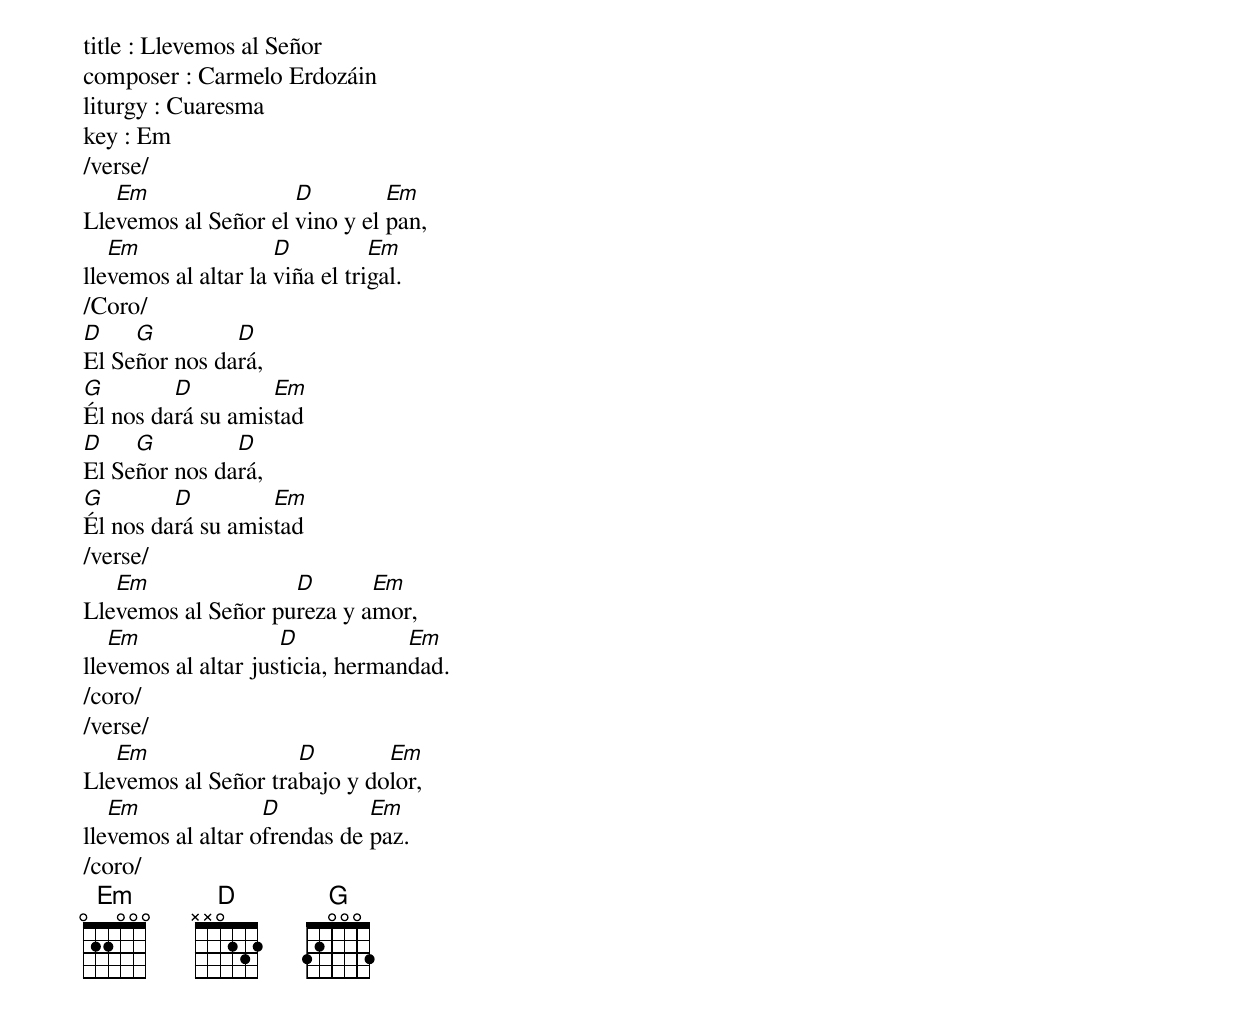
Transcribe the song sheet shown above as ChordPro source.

title : Llevemos al Señor
composer : Carmelo Erdozáin
liturgy : Cuaresma
key : Em
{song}
/verse/
Lle[Em]vemos al Señor el [D]vino y el [Em]pan,
lle[Em]vemos al altar la [D]viña el tri[Em]gal.
/Coro/
[D]El Se[G]ñor nos da[D]rá,
[G]Él nos da[D]rá su amis[Em]tad
[D]El Se[G]ñor nos da[D]rá,
[G]Él nos da[D]rá su amis[Em]tad
/verse/
Lle[Em]vemos al Señor pu[D]reza y a[Em]mor,
lle[Em]vemos al altar jus[D]ticia, herman[Em]dad.
/coro/
/verse/
Lle[Em]vemos al Señor tra[D]bajo y do[Em]lor,
lle[Em]vemos al altar o[D]frendas de [Em]paz.
/coro/
